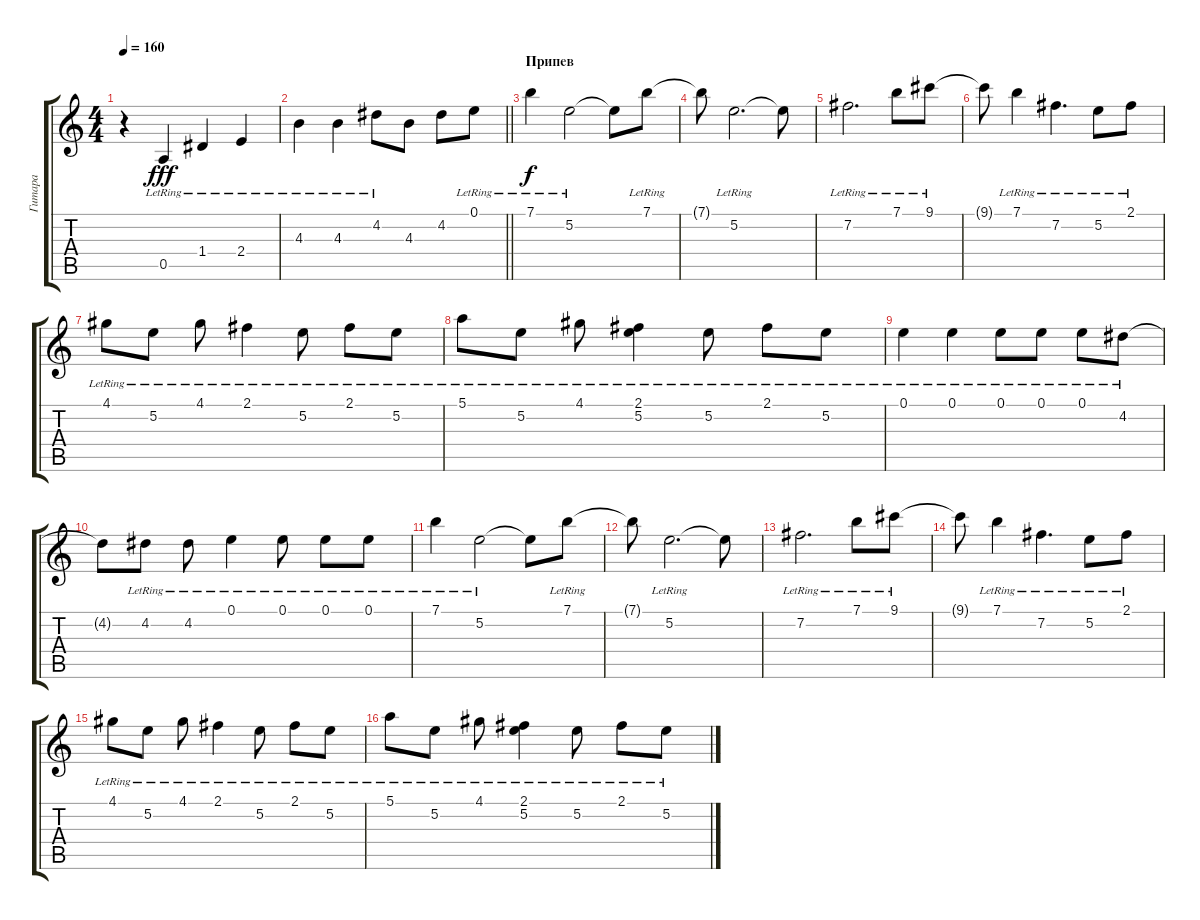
\track ("Гитара" "Гитара") {instrument distortionguitar}
\staff {score tabs}
\tuning (E4 B3 G3 D3 A2 E2) {hide}
\ts (4 4)
\tempo 160
\clef g2
\ks c
r.4{dy f} 0.5{lr}.4{dy fff} 1.4{lr}.4 2.4{lr}.4 |
\barLineRight lightlight
4.3{lr}.4 4.3{lr}.4 4.2{lr}.8 4.3.8 4.2.8 0.1{lr}.8 |
\section ("" "Припев")
7.1{lr}.4{dy f} 5.2{lr}.2 5.2{t}.8 7.1{lr}.8 |
7.1{t}.8 5.2{lr}.2{d} 5.2{t}.8 |
7.2{lr}.2{d} 7.1{lr}.8 9.1{lr}.8 |
9.1{t}.8 7.1{lr}.4 7.2{lr}.4{d} 5.2{lr}.8 2.1{lr}.8 |
4.1{lr}.8 5.2{lr}.8 4.1{lr}.8 2.1{lr}.4 5.2{lr}.8 2.1{lr}.8 5.2{lr}.8 |
5.1{lr}.8 5.2{lr}.8 4.1{lr}.8 (2.1{lr} 5.2{lr}).4 5.2{lr}.8 2.1{lr}.8 5.2{lr}.8 |
0.1{lr}.4 0.1{lr}.4 0.1{lr}.8 0.1{lr}.8 0.1{lr}.8 4.2{lr}.8 |
4.2{t}.8 4.2{lr}.8 4.2{lr}.8 0.1{lr}.4 0.1{lr}.8 0.1{lr}.8 0.1{lr}.8 |
7.1{lr}.4 5.2{lr}.2 5.2{t}.8 7.1{lr}.8 |
7.1{t}.8 5.2{lr}.2{d} 5.2{t}.8 |
7.2{lr}.2{d} 7.1{lr}.8 9.1{lr}.8 |
9.1{t}.8 7.1{lr}.4 7.2{lr}.4{d} 5.2{lr}.8 2.1{lr}.8 |
4.1{lr}.8 5.2{lr}.8 4.1{lr}.8 2.1{lr}.4 5.2{lr}.8 2.1{lr}.8 5.2{lr}.8 |
5.1{lr}.8 5.2{lr}.8 4.1{lr}.8 (2.1{lr} 5.2{lr}).4 5.2{lr}.8 2.1{lr}.8 5.2{lr}.8
